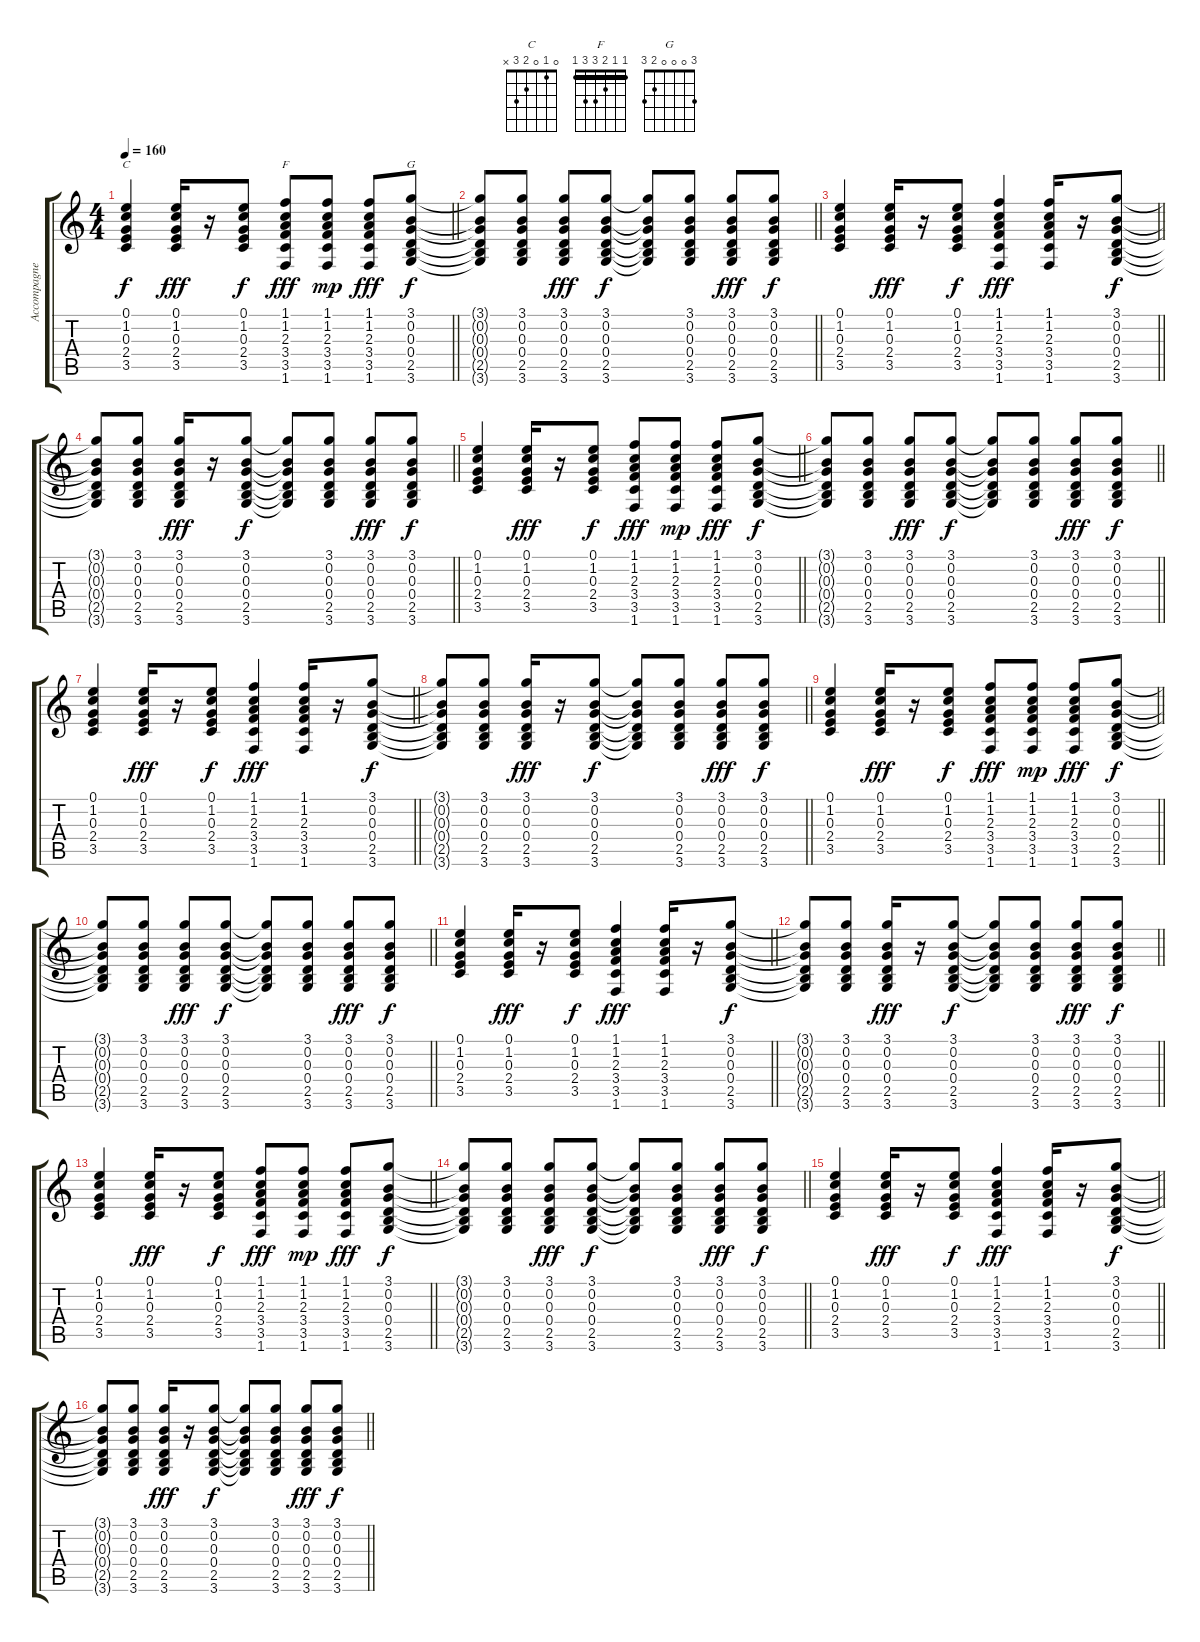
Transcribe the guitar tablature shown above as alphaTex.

\track ("Accompagnement" "Accompagne") {instrument acousticguitarsteel}
\staff {score tabs}
\tuning (E4 B3 G3 D3 A2 E2) {hide}
\chord ("C" 0 1 0 2 3 x)
\chord ("F" 1 1 2 3 3 1) {barre 1}
\chord ("G" 3 0 0 0 2 3)
\ts (4 4)
\tempo 160
\clef g2
\barLineRight lightlight
\ks c
(0.1 1.2 0.3 2.4 3.5).4{ch "C" dy f} (0.1 1.2 0.3 2.4 3.5).16{dy fff} r.16 (0.1 1.2 0.3 2.4 3.5).8{dy f} (1.1 1.2 2.3 3.4 3.5 1.6).8{ch "F" dy fff} (1.1 1.2 2.3 3.4 3.5 1.6).8{dy mp} (1.1 1.2 2.3 3.4 3.5 1.6).8{dy fff} (3.1 0.2 0.3 0.4 2.5 3.6).8{ch "G" dy f} |
\barLineRight lightlight
(3.1{t} 0.2{t} 0.3{t} 0.4{t} 2.5{t} 3.6{t}).8 (3.1 0.2 0.3 0.4 2.5 3.6).8 (3.1 0.2 0.3 0.4 2.5 3.6).8{dy fff} (3.1 0.2 0.3 0.4 2.5 3.6).8{dy f} (3.1{t} 0.2{t} 0.3{t} 0.4{t} 2.5{t} 3.6{t}).8 (3.1 0.2 0.3 0.4 2.5 3.6).8 (3.1 0.2 0.3 0.4 2.5 3.6).8{dy fff} (3.1 0.2 0.3 0.4 2.5 3.6).8{dy f} |
\barLineRight lightlight
(0.1 1.2 0.3 2.4 3.5).4 (0.1 1.2 0.3 2.4 3.5).16{dy fff} r.16 (0.1 1.2 0.3 2.4 3.5).8{dy f} (1.1 1.2 2.3 3.4 3.5 1.6).4{dy fff} (1.1 1.2 2.3 3.4 3.5 1.6).16 r.16 (3.1 0.2 0.3 0.4 2.5 3.6).8{dy f} |
\barLineRight lightlight
(3.1{t} 0.2{t} 0.3{t} 0.4{t} 2.5{t} 3.6{t}).8 (3.1 0.2 0.3 0.4 2.5 3.6).8 (3.1 0.2 0.3 0.4 2.5 3.6).16{dy fff} r.16 (3.1 0.2 0.3 0.4 2.5 3.6).8{dy f} (3.1{t} 0.2{t} 0.3{t} 0.4{t} 2.5{t} 3.6{t}).8 (3.1 0.2 0.3 0.4 2.5 3.6).8 (3.1 0.2 0.3 0.4 2.5 3.6).8{dy fff} (3.1 0.2 0.3 0.4 2.5 3.6).8{dy f} |
\barLineRight lightlight
(0.1 1.2 0.3 2.4 3.5).4 (0.1 1.2 0.3 2.4 3.5).16{dy fff} r.16 (0.1 1.2 0.3 2.4 3.5).8{dy f} (1.1 1.2 2.3 3.4 3.5 1.6).8{dy fff} (1.1 1.2 2.3 3.4 3.5 1.6).8{dy mp} (1.1 1.2 2.3 3.4 3.5 1.6).8{dy fff} (3.1 0.2 0.3 0.4 2.5 3.6).8{dy f} |
\barLineRight lightlight
(3.1{t} 0.2{t} 0.3{t} 0.4{t} 2.5{t} 3.6{t}).8 (3.1 0.2 0.3 0.4 2.5 3.6).8 (3.1 0.2 0.3 0.4 2.5 3.6).8{dy fff} (3.1 0.2 0.3 0.4 2.5 3.6).8{dy f} (3.1{t} 0.2{t} 0.3{t} 0.4{t} 2.5{t} 3.6{t}).8 (3.1 0.2 0.3 0.4 2.5 3.6).8 (3.1 0.2 0.3 0.4 2.5 3.6).8{dy fff} (3.1 0.2 0.3 0.4 2.5 3.6).8{dy f} |
\barLineRight lightlight
(0.1 1.2 0.3 2.4 3.5).4 (0.1 1.2 0.3 2.4 3.5).16{dy fff} r.16 (0.1 1.2 0.3 2.4 3.5).8{dy f} (1.1 1.2 2.3 3.4 3.5 1.6).4{dy fff} (1.1 1.2 2.3 3.4 3.5 1.6).16 r.16 (3.1 0.2 0.3 0.4 2.5 3.6).8{dy f} |
\barLineRight lightlight
(3.1{t} 0.2{t} 0.3{t} 0.4{t} 2.5{t} 3.6{t}).8 (3.1 0.2 0.3 0.4 2.5 3.6).8 (3.1 0.2 0.3 0.4 2.5 3.6).16{dy fff} r.16 (3.1 0.2 0.3 0.4 2.5 3.6).8{dy f} (3.1{t} 0.2{t} 0.3{t} 0.4{t} 2.5{t} 3.6{t}).8 (3.1 0.2 0.3 0.4 2.5 3.6).8 (3.1 0.2 0.3 0.4 2.5 3.6).8{dy fff} (3.1 0.2 0.3 0.4 2.5 3.6).8{dy f} |
\barLineRight lightlight
(0.1 1.2 0.3 2.4 3.5).4 (0.1 1.2 0.3 2.4 3.5).16{dy fff} r.16 (0.1 1.2 0.3 2.4 3.5).8{dy f} (1.1 1.2 2.3 3.4 3.5 1.6).8{dy fff} (1.1 1.2 2.3 3.4 3.5 1.6).8{dy mp} (1.1 1.2 2.3 3.4 3.5 1.6).8{dy fff} (3.1 0.2 0.3 0.4 2.5 3.6).8{dy f} |
\barLineRight lightlight
(3.1{t} 0.2{t} 0.3{t} 0.4{t} 2.5{t} 3.6{t}).8 (3.1 0.2 0.3 0.4 2.5 3.6).8 (3.1 0.2 0.3 0.4 2.5 3.6).8{dy fff} (3.1 0.2 0.3 0.4 2.5 3.6).8{dy f} (3.1{t} 0.2{t} 0.3{t} 0.4{t} 2.5{t} 3.6{t}).8 (3.1 0.2 0.3 0.4 2.5 3.6).8 (3.1 0.2 0.3 0.4 2.5 3.6).8{dy fff} (3.1 0.2 0.3 0.4 2.5 3.6).8{dy f} |
\barLineRight lightlight
(0.1 1.2 0.3 2.4 3.5).4 (0.1 1.2 0.3 2.4 3.5).16{dy fff} r.16 (0.1 1.2 0.3 2.4 3.5).8{dy f} (1.1 1.2 2.3 3.4 3.5 1.6).4{dy fff} (1.1 1.2 2.3 3.4 3.5 1.6).16 r.16 (3.1 0.2 0.3 0.4 2.5 3.6).8{dy f} |
\barLineRight lightlight
(3.1{t} 0.2{t} 0.3{t} 0.4{t} 2.5{t} 3.6{t}).8 (3.1 0.2 0.3 0.4 2.5 3.6).8 (3.1 0.2 0.3 0.4 2.5 3.6).16{dy fff} r.16 (3.1 0.2 0.3 0.4 2.5 3.6).8{dy f} (3.1{t} 0.2{t} 0.3{t} 0.4{t} 2.5{t} 3.6{t}).8 (3.1 0.2 0.3 0.4 2.5 3.6).8 (3.1 0.2 0.3 0.4 2.5 3.6).8{dy fff} (3.1 0.2 0.3 0.4 2.5 3.6).8{dy f} |
\barLineRight lightlight
(0.1 1.2 0.3 2.4 3.5).4 (0.1 1.2 0.3 2.4 3.5).16{dy fff} r.16 (0.1 1.2 0.3 2.4 3.5).8{dy f} (1.1 1.2 2.3 3.4 3.5 1.6).8{dy fff} (1.1 1.2 2.3 3.4 3.5 1.6).8{dy mp} (1.1 1.2 2.3 3.4 3.5 1.6).8{dy fff} (3.1 0.2 0.3 0.4 2.5 3.6).8{dy f} |
\barLineRight lightlight
(3.1{t} 0.2{t} 0.3{t} 0.4{t} 2.5{t} 3.6{t}).8 (3.1 0.2 0.3 0.4 2.5 3.6).8 (3.1 0.2 0.3 0.4 2.5 3.6).8{dy fff} (3.1 0.2 0.3 0.4 2.5 3.6).8{dy f} (3.1{t} 0.2{t} 0.3{t} 0.4{t} 2.5{t} 3.6{t}).8 (3.1 0.2 0.3 0.4 2.5 3.6).8 (3.1 0.2 0.3 0.4 2.5 3.6).8{dy fff} (3.1 0.2 0.3 0.4 2.5 3.6).8{dy f} |
\barLineRight lightlight
(0.1 1.2 0.3 2.4 3.5).4 (0.1 1.2 0.3 2.4 3.5).16{dy fff} r.16 (0.1 1.2 0.3 2.4 3.5).8{dy f} (1.1 1.2 2.3 3.4 3.5 1.6).4{dy fff} (1.1 1.2 2.3 3.4 3.5 1.6).16 r.16 (3.1 0.2 0.3 0.4 2.5 3.6).8{dy f} |
\barLineRight lightlight
(3.1{t} 0.2{t} 0.3{t} 0.4{t} 2.5{t} 3.6{t}).8 (3.1 0.2 0.3 0.4 2.5 3.6).8 (3.1 0.2 0.3 0.4 2.5 3.6).16{dy fff} r.16 (3.1 0.2 0.3 0.4 2.5 3.6).8{dy f} (3.1{t} 0.2{t} 0.3{t} 0.4{t} 2.5{t} 3.6{t}).8 (3.1 0.2 0.3 0.4 2.5 3.6).8 (3.1 0.2 0.3 0.4 2.5 3.6).8{dy fff} (3.1 0.2 0.3 0.4 2.5 3.6).8{dy f}
